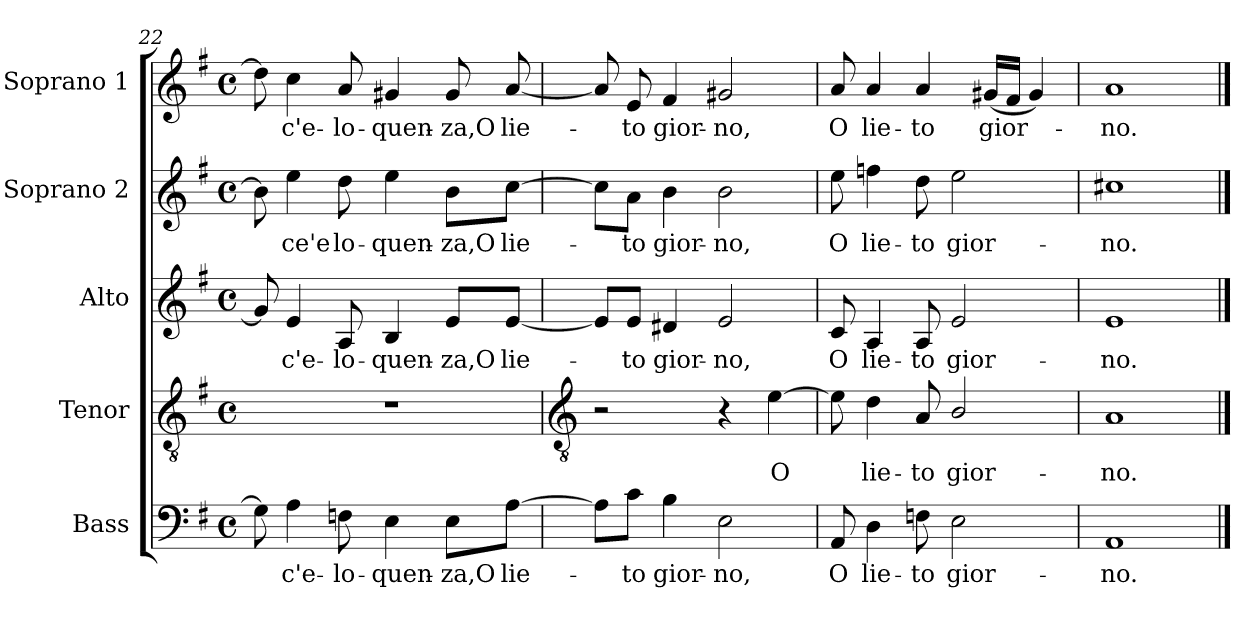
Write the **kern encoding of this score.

**kern	**text	**kern	**text	**kern	**text	**kern	**text	**kern	**text
*part5	*part5	*part4	*part4	*part3	*part3	*part2	*part2	*part1	*part1
*staff5	*staff5	*staff4	*staff4	*staff3	*staff3	*staff2	*staff2	*staff1	*staff1
*I"Bass	*	*I"Tenor	*	*I"Alto	*	*I"Soprano 2	*	*I"Soprano 1	*
*I'B	*	*I'T	*	*I'A	*	*I'S 2	*	*I'S 1	*
*clefF4	*	*clefGv2	*	*clefG2	*	*clefG2	*	*clefG2	*
*k[f#]	*	*k[f#]	*	*k[f#]	*	*k[f#]	*	*k[f#]	*
*G:	*	*G:	*	*G:	*	*G:	*	*G:	*
*M4/4	*	*M4/4	*	*M4/4	*	*M4/4	*	*M4/4	*
*met(c)	*	*met(c)	*	*met(c)	*	*met(c)	*	*met(c)	*
=22	=22	=22	=22	=22	=22	=22	=22	=22	=22
8G]	.	1r	.	8g]	.	8b]	.	8dd]	.
!	!LO:LY:b	!	!	!	!LO:LY:b	!	!LO:LY:b	!	!LO:LY:b
4A	c'e-	.	.	4e	c'e-	4ee	ce'e	4cc	c'e-
!	!LO:LY:b	!	!	!	!LO:LY:b	!	!LO:LY:b	!	!LO:LY:b
8Fn	-lo-	.	.	8A	-lo-	8dd	lo-	8a	-lo-
!	!LO:LY:b	!	!	!	!LO:LY:b	!	!LO:LY:b	!	!LO:LY:b
4E	-quen-	.	.	4B	-quen-	4ee	-quen-	4g#X	-quen-
!	!LO:LY:b	!	!	!	!LO:LY:b	!	!LO:LY:b	!	!LO:LY:b
8E\L	-za,O	.	.	8e/L	-za,O	8b\L	-za,O	8g#	-za,O
!	!LO:LY:b	!	!	!	!LO:LY:b	!	!LO:LY:b	!	!LO:LY:b
[8A\J	lie-	.	.	[8e/J	lie-	[8cc\J	lie-	[8a	lie-
!!LO:LB:g=z
=23	=23	=23	=23	=23	=23	=23	=23	=23	=23
*	*	*clefGv2	*	*	*	*	*	*	*
8A\L]	.	2r	.	8e/L]	.	8cc\L]	.	8a]	.
!	!LO:LY:b	!	!	!	!LO:LY:b	!	!LO:LY:b	!	!LO:LY:b
8c\J	to	.	.	8e/J	to	8a\J	to	8e	to
!	!LO:LY:b	!	!	!	!LO:LY:b	!	!LO:LY:b	!	!LO:LY:b
4B	gior-	.	.	4d#X	gior-	4b	gior-	4f#	gior-
!	!LO:LY:b	!	!	!	!LO:LY:b	!	!LO:LY:b	!	!LO:LY:b
2E	-no,	4r	.	2e	-no,	2b	-no,	2g#X	-no,
!	!	!	!LO:LY:b	!	!	!	!	!	!
.	.	[4e	O	.	.	.	.	.	.
=24	=24	=24	=24	=24	=24	=24	=24	=24	=24
!	!LO:LY:b	!	!	!	!LO:LY:b	!	!LO:LY:b	!	!LO:LY:b
8AA	O	8e]	.	8c	O	8ee	O	8a	O
!	!LO:LY:b	!	!LO:LY:b	!	!LO:LY:b	!	!LO:LY:b	!	!LO:LY:b
4D	lie-	4d	lie-	4A	lie-	4ffn	lie-	4a	lie-
!	!LO:LY:b	!	!LO:LY:b	!	!LO:LY:b	!	!LO:LY:b	!	!LO:LY:b
8Fn	-to	8A	-to	8A	-to	8dd	-to	4a	-to
!	!LO:LY:b	!	!LO:LY:b	!	!LO:LY:b	!	!LO:LY:b	!	!
2E	gior-	2B/	gior-	2e	gior-	2ee	gior-	.	.
!	!	!	!	!	!	!	!	!	!LO:LY:b
.	.	.	.	.	.	.	.	(<16g#XLL	gior-
.	.	.	.	.	.	.	.	16f#JJ	.
.	.	.	.	.	.	.	.	4g#)	.
=25	=25	=25	=25	=25	=25	=25	=25	=25	=25
!	!LO:LY:b	!	!LO:LY:b	!	!LO:LY:b	!	!LO:LY:b	!	!LO:LY:b
1AA	-no.	1A	-no.	1e	-no.	1cc#X	-no.	1a	no.
==	==	==	==	==	==	==	==	==	==
*-	*-	*-	*-	*-	*-	*-	*-	*-	*-
